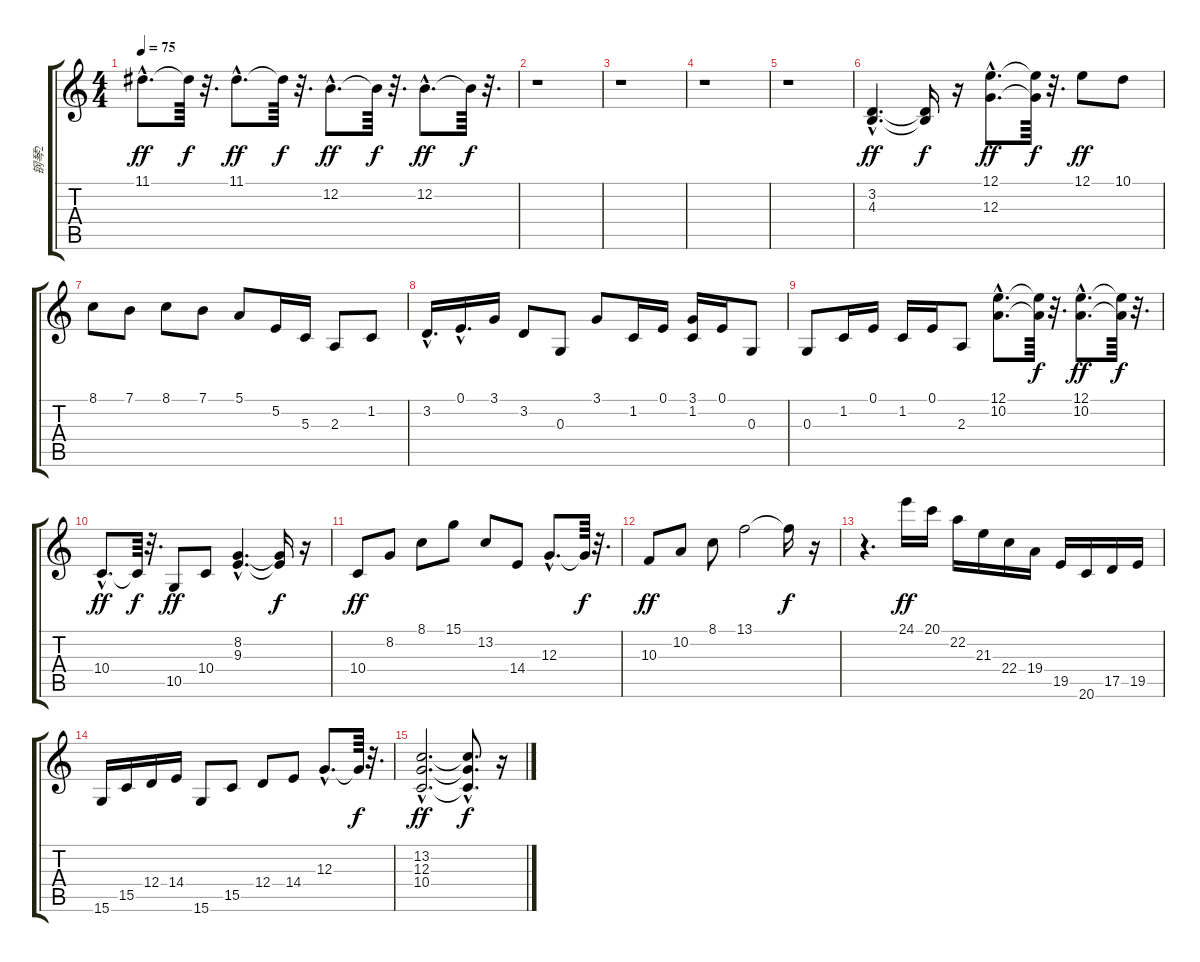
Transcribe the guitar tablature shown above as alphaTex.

\track ("钢琴2" "钢琴2") {instrument acousticgrandpiano}
\staff {score tabs}
\tuning (E4 B3 G3 D3 A2 E2) {hide}
\ts (4 4)
\tempo 75
\clef g2
\ks c
11.1{hac}.8{d dy ff} 11.1{t}.64{dy f} r.32{d} 11.1{hac}.8{d dy ff} 11.1{t}.64{dy f} r.32{d} 12.2{hac}.8{d dy ff} 12.2{t}.64{dy f} r.32{d} 12.2{hac}.8{d dy ff} 12.2{t}.64{dy f} r.32{d} |
r.1 |
r.1 |
r.1 |
r.1 |
(3.2{hac} 4.3{hac}).4{d dy ff volume 12 balance 8} (3.2{t} 4.3{t}).16{dy f} r.16 (12.1{hac} 12.3{hac}).8{d dy ff} (12.1{t} 12.3{t}).64{dy f} r.32{d} 12.1.8{dy ff} 10.1.8 |
8.1.8 7.1.8 8.1.8 7.1.8 5.1.8 5.2.16 5.3.16 2.3.8 1.2.8 |
3.2{hac}.16{d} 0.1{hac}.16{d} 3.1.16 3.2.8 0.3.8 3.1.8 1.2.16 0.1.16 (3.1 1.2).16 0.1.16 0.3.8 |
0.3.8 1.2.16 0.1.16 1.2.16 0.1.16 2.3.8 (12.1{hac} 10.2{hac}).8{d} (12.1{t} 10.2{t}).64{dy f} r.32{d} (12.1{hac} 10.2{hac}).8{d dy ff} (12.1{t} 10.2{t}).64{dy f} r.32{d} |
10.4{hac}.8{d dy ff} 10.4{t}.64{dy f} r.32{d} 10.5.8{dy ff} 10.4.8 (8.2{hac} 9.3{hac}).4{d} (8.2{t} 9.3{t}).16{dy f} r.16 |
10.4.8{dy ff volume 11 balance 8} 8.2.8 8.1.8 15.1.8 13.2.8 14.4.8 12.3{hac}.8{d} 12.3{t}.64{dy f} r.32{d} |
10.3.8{dy ff} 10.2.8 8.1.8 13.1.2 13.1{t}.16{dy f} r.16 |
r.4{d} 24.1.16{dy ff} 20.1.16 22.2.16 21.3.16 22.4.16 19.4.16 19.5.16 20.6.16 17.5.16 19.5.16 |
15.6.16 15.5.16 12.4.16 14.4.16 15.6.8 15.5.8 12.4.8 14.4.8 12.3{hac}.8{d} 12.3{t}.64{dy f} r.32{d} |
(13.2{hac} 12.3{hac} 10.4{hac}).2{d dy ff} (13.2{hac t} 12.3{hac t} 10.4{hac t}).8{d dy f} r.16
